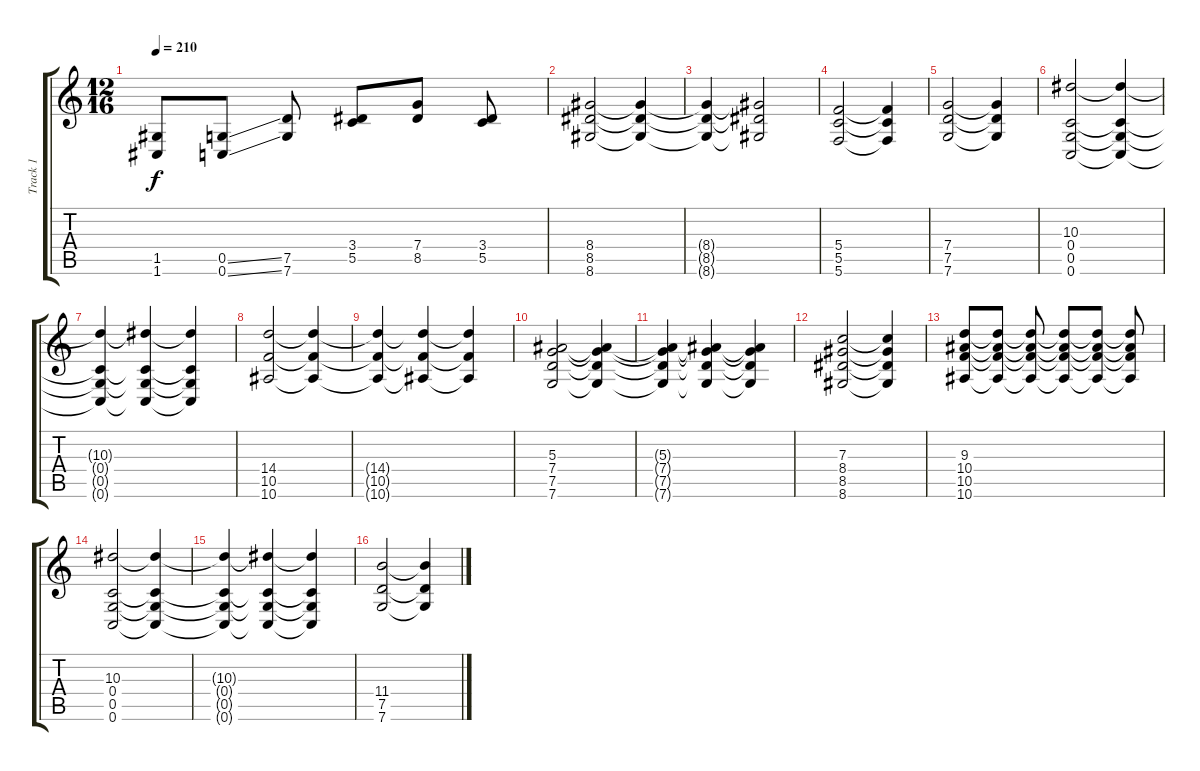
\track ("Track 1" "Track 1") {instrument overdrivenguitar}
\staff {score tabs}
\tuning (D4 A3 F3 C3 G2 C2) {hide}
\ts (12 16)
\tempo 210
\clef g2
\ks c
(1.5 1.6).8{dy f} (0.5{ss} 0.6{ss}).8 (7.5 7.6).8 (3.4 5.5).8 (7.4 8.5).8 (3.4 5.5).8 |
(8.4 8.5 8.6).2 (8.4{t} 8.5{t} 8.6{t}).4 |
(8.4{t} 8.5{t} 8.6{t}).4 (8.4{t} 8.5{t} 8.6{t}).2 |
(5.4 5.5 5.6).2 (5.4{t} 5.5{t} 5.6{t}).4 |
(7.4 7.5 7.6).2 (7.4{t} 7.5{t} 7.6{t}).4 |
(10.3 0.4 0.5 0.6).2 (10.3{t} 0.4{t} 0.5{t} 0.6{t}).4 |
(10.3{t} 0.4{t} 0.5{t} 0.6{t}).4 (10.3{t} 0.4{t} 0.5{t} 0.6{t}).4 (10.3{t} 0.4{t} 0.5{t} 0.6{t}).4 |
(14.4 10.5 10.6).2 (14.4{t} 10.5{t} 10.6{t}).4 |
(14.4{t} 10.5{t} 10.6{t}).4 (14.4{t} 10.5{t} 10.6{t}).4 (14.4{t} 10.5{t} 10.6{t}).4 |
(5.3 7.4 7.5 7.6).2 (5.3{t} 7.4{t} 7.5{t} 7.6{t}).4 |
(5.3{t} 7.4{t} 7.5{t} 7.6{t}).4 (5.3{t} 7.4{t} 7.5{t} 7.6{t}).4 (5.3{t} 7.4{t} 7.5{t} 7.6{t}).4 |
(7.3 8.4 8.5 8.6).2 (7.3{t} 8.4{t} 8.5{t} 8.6{t}).4 |
(9.3 10.4 10.5 10.6).8 (9.3{t} 10.4{t} 10.5{t} 10.6{t}).8 (9.3{t} 10.4{t} 10.5{t} 10.6{t}).8 (9.3{t} 10.4{t} 10.5{t} 10.6{t}).8 (9.3{t} 10.4{t} 10.5{t} 10.6{t}).8 (9.3{t} 10.4{t} 10.5{t} 10.6{t}).8 |
(10.3 0.4 0.5 0.6).2 (10.3{t} 0.4{t} 0.5{t} 0.6{t}).4 |
(10.3{t} 0.4{t} 0.5{t} 0.6{t}).4 (10.3{t} 0.4{t} 0.5{t} 0.6{t}).4 (10.3{t} 0.4{t} 0.5{t} 0.6{t}).4 |
(11.4 7.5 7.6).2 (11.4{t} 7.5{t} 7.6{t}).4
